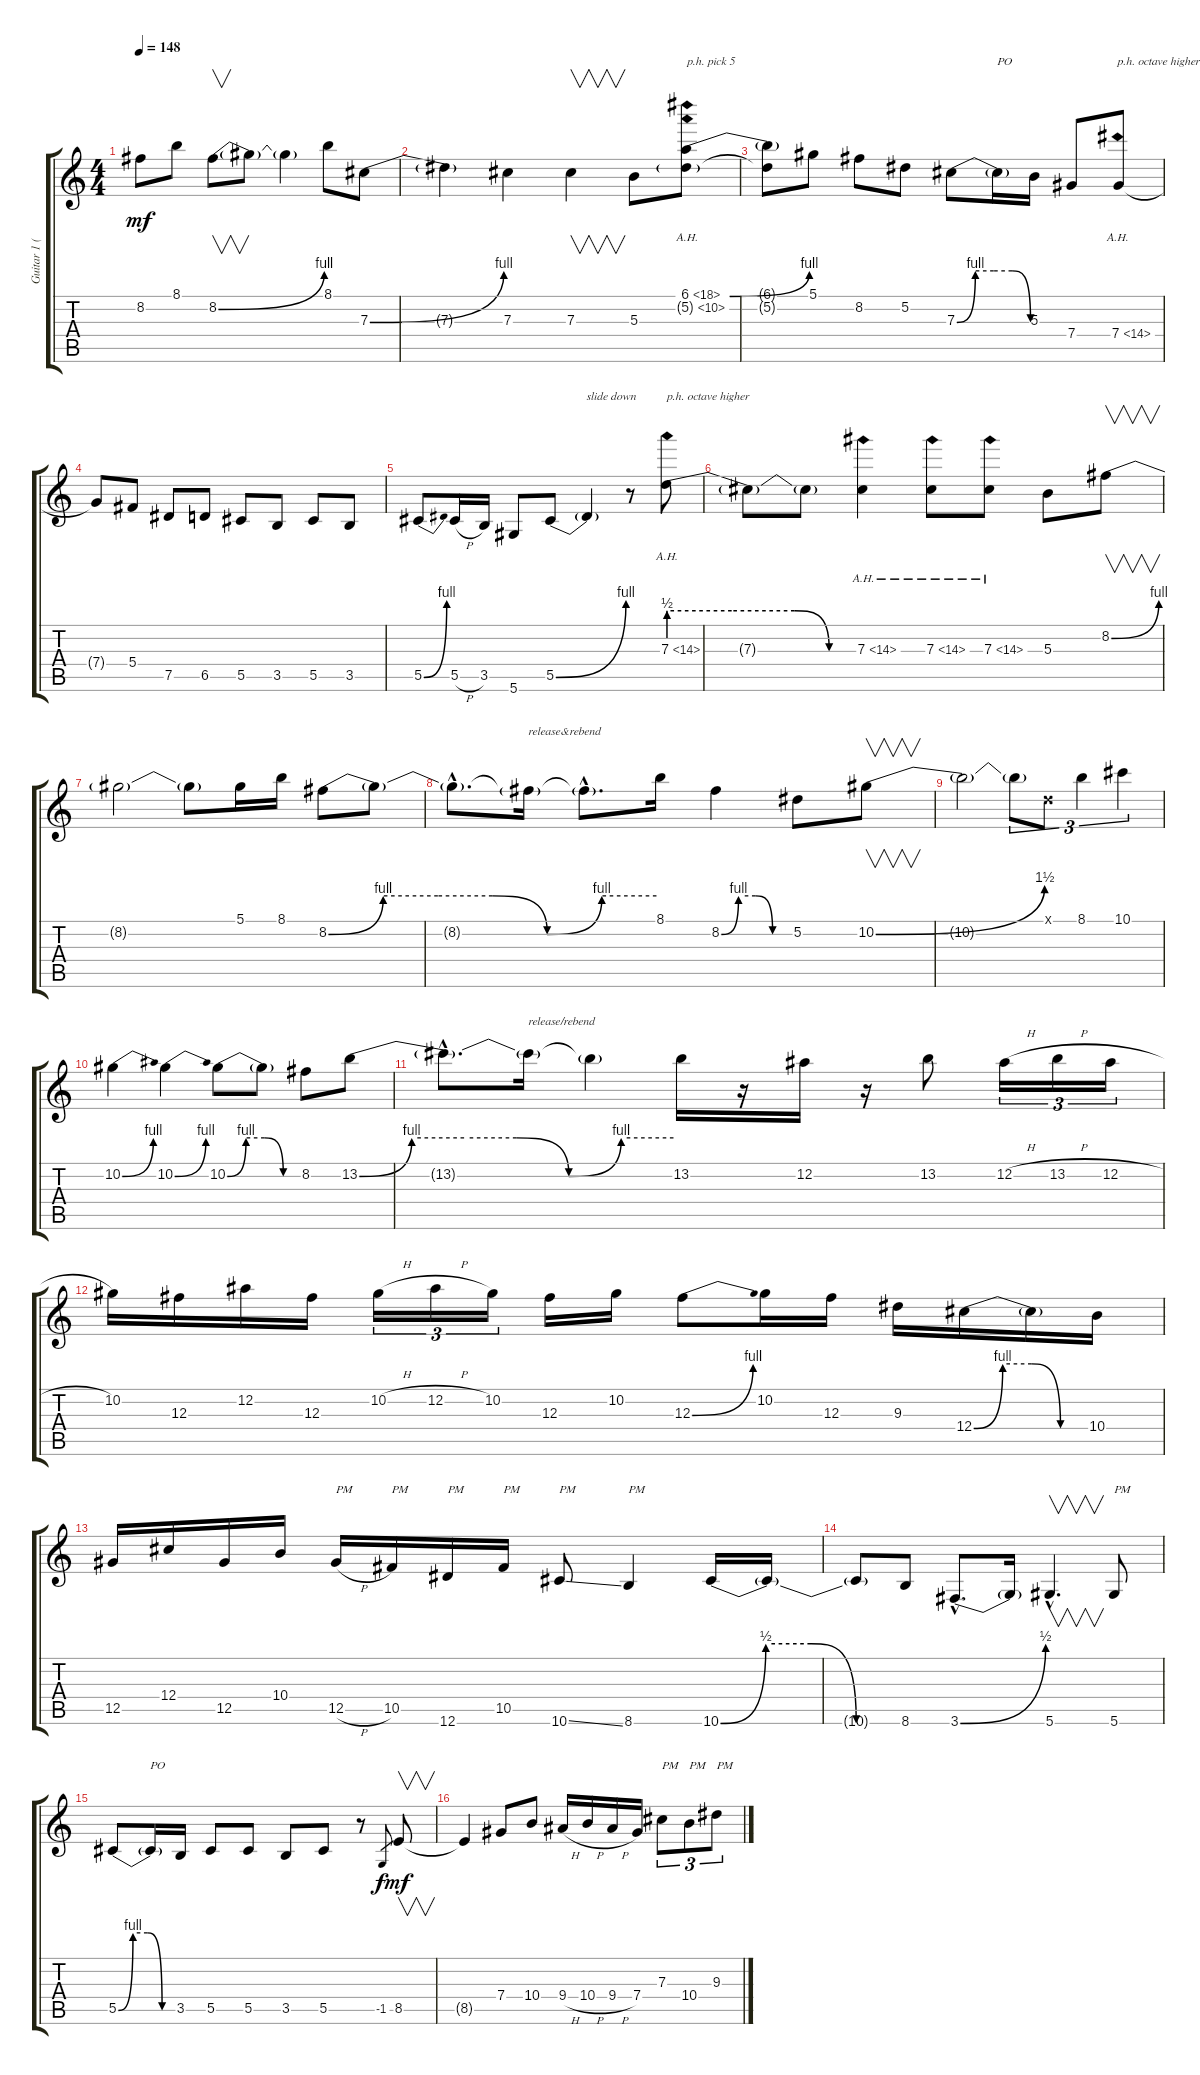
\track ("Guitar 1 (Slash)" "Guitar 1 (") {instrument distortionguitar}
\staff {score tabs}
\tuning (Eb4 Bb3 Gb3 Db3 Ab2 Eb2) {hide}
\ts (4 4)
\tempo 148
\clef g2
\ks c
8.2{t}.8{dy mf} 8.1.8 8.2{be (bend 0 0 60 4)}.8{v} 8.2{t}.8 8.2{t}.4 8.1.8 7.3{be (bend 0 0 60 4)}.8 |
7.3{t}.4 7.3.4 7.3.4{v} 5.3.8 (6.1{be (bend 0 0 60 4) ah 12} 5.2{ah 5 g}).8{txt "p.h. pick 5"} |
(6.1{t} 5.2{t}).8 5.1.8 8.2.8 5.2.8 7.3{be (custom 0 0 15 4 30 4 45 4 60 0)}.8 7.3{t}.16{txt "PO"} 5.3.16 7.4.8 7.4{ah 7}.8{txt "p.h. octave higher"} |
7.4{t}.8 5.4.8 7.5.8 6.5.8 5.5.8 3.5.8 5.5.8 3.5.8 |
5.5{be (bend 0 0 60 4)}.8 5.5{h}.16 3.5.16 5.6.8 5.5{be (bend 0 0 60 4)}.8 5.5{t}.4{txt "slide down"} r.8 7.3{be (custom 0 2 20 2 40 2 51 0 60 0) ah 7}.8{txt "p.h. octave higher"} |
7.3{t}.8 7.3{t}.8 7.3{ah 7}.4 7.3{ah 7}.8 7.3{ah 7}.8 5.3.8 8.2{be (bend 0 0 60 4)}.8{v} |
8.2{t}.2 8.2{t}.8 5.1.16 8.1.16 8.2{be (custom 0 0 10 4 20 4 30 4 40 0 50 4 60 4)}.8 8.2{t}.8 |
8.2{hac t}.8{d} 8.2{t}.16{txt "release&rebend"} 8.2{hac t}.8{d} 8.1.16 8.2{be (custom 0 0 15 4 30 4 45 0 60 0)}.4 5.2.8 10.2{be (bend 0 0 60 6)}.8{v} |
10.2{t}.2 10.2{t}.8{tu (3 2)} -1.1{x}.8{tu (3 2)} 8.1.4{tu (3 2)} 10.1.4{tu (3 2)} |
10.2{be (bend 0 0 60 4)}.4 10.2{be (bend 0 0 60 4)}.4 10.2{be (custom 0 0 15 4 30 4 45 0 60 0)}.8 10.2{t}.8 8.2.8 13.2{be (custom 0 0 10 4 20 4 30 4 40 0 50 4 60 4)}.8 |
13.2{hac t}.8{d} 13.2{t}.16{txt "release/rebend"} 13.2{t}.4 13.2.16 r.16 12.2.16 r.16 13.2.8 12.2{h}.16{tu (3 2)} 13.2{h}.16{tu (3 2)} 12.2{h}.16{tu (3 2)} |
10.2.16 12.3.16 12.2.16 12.3.16 10.2{h}.16{tu (3 2)} 12.2{h}.16{tu (3 2)} 10.2.16{tu (3 2)} 12.3.16 10.2.16 12.3{be (bend 0 0 60 4)}.8 10.2.16 12.3.16 9.3.16 12.4{be (custom 0 0 15 4 30 4 45 0 60 0)}.16 12.4{t}.16 10.4.16 |
12.5.16 12.4.16 12.5.16 10.4.16 12.5{h}.16{txt "PM"} 10.5.16{txt "PM"} 12.6.16{txt "PM"} 10.5.16{txt "PM"} 10.6{ss}.8{txt "PM"} 8.6.4{txt "PM"} 10.6{be (custom 0 0 15 2 30 2 45 0 60 0)}.16 10.6{t}.16 |
10.6{t}.8 8.6.8 3.6{be (bend 0 0 60 2) hac}.8{d} 3.6{t}.16 5.6{hac}.4{v d} 5.6.8{txt "PM"} |
5.5{be (custom 0 0 15 4 30 4 45 0 60 0)}.8 5.5{t}.16{txt "PO"} 3.5.16 5.5.8 5.5.8 3.5.8 5.5.8 r.8 -1.5.8{gr dy f} 8.5.8{v dy mf} |
8.5{t}.4 7.4.8 10.4.8 9.4{h}.16 10.4{h}.16 9.4{h}.16 7.4.16 7.3.8{tu (3 2) txt "PM"} 10.4.8{tu (3 2) txt "PM"} 9.3.8{tu (3 2) txt "PM"}
